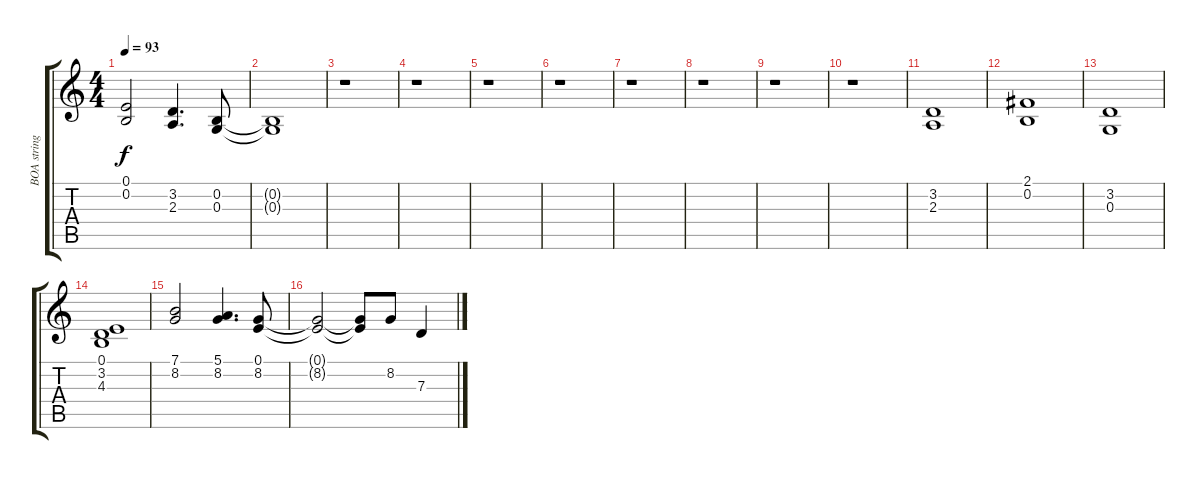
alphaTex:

\track ("BOA strings2" "BOA string") {instrument stringensemble2}
\staff {score tabs}
\tuning (E4 B3 G3 D3 A2 E2) {hide}
\ts (4 4)
\tempo 93
\clef g2
\ks c
(0.1 0.2).2{dy f} (3.2 2.3).4{d} (0.2 0.3).8 |
(0.2{t} 0.3{t}).1 |
r.1 |
r.1 |
r.1 |
r.1 |
r.1 |
r.1 |
r.1 |
r.1 |
(3.2 2.3).1{volume 6} |
(2.1 0.2).1{volume 10} |
(3.2 0.3).1{volume 11} |
(0.1 3.2 4.3).1 |
(7.1 8.2).2{volume 12} (5.1 8.2).4{d} (0.1 8.2).8 |
(0.1{t} 8.2{t}).2 (0.1{t} 8.2{t}).8 8.2.8 7.3.4
